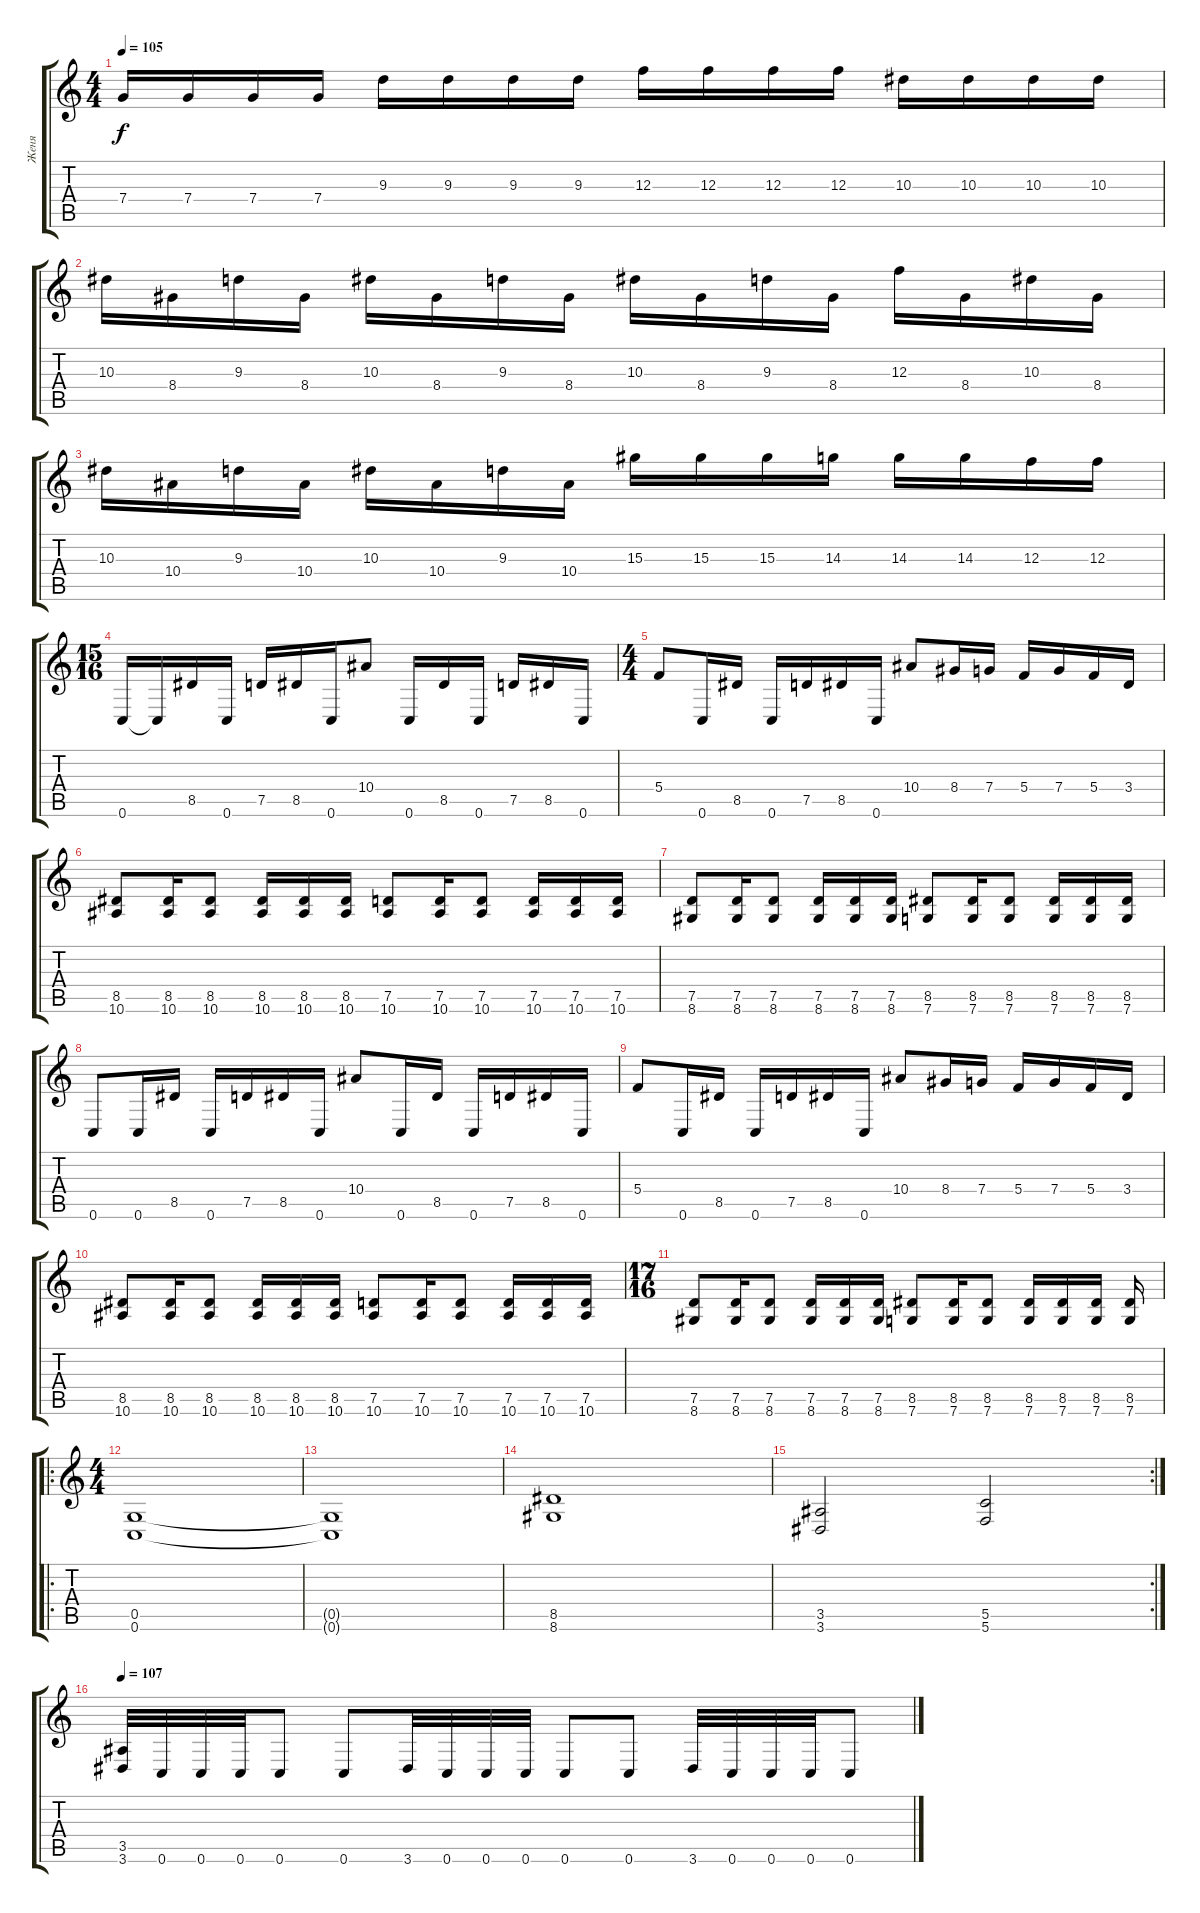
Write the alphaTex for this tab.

\track ("Женя" "Женя") {instrument overdrivenguitar}
\staff {score tabs}
\tuning (D4 A3 F3 C3 G2 C2) {hide}
\ts (4 4)
\tempo 105
\clef g2
\ks c
7.4.16{dy f} 7.4.16 7.4.16 7.4.16 9.3.16 9.3.16 9.3.16 9.3.16 12.3.16 12.3.16 12.3.16 12.3.16 10.3.16 10.3.16 10.3.16 10.3.16 |
10.3.16 8.4.16 9.3.16 8.4.16 10.3.16 8.4.16 9.3.16 8.4.16 10.3.16 8.4.16 9.3.16 8.4.16 12.3.16 8.4.16 10.3.16 8.4.16 |
10.3.16 10.4.16 9.3.16 10.4.16 10.3.16 10.4.16 9.3.16 10.4.16 15.3.16 15.3.16 15.3.16 14.3.16 14.3.16 14.3.16 12.3.16 12.3.16 |
\ts (15 16)
0.6.16 0.6{t}.16 8.5.16 0.6.16 7.5.16 8.5.16 0.6.16 10.4.8 0.6.16 8.5.16 0.6.16 7.5.16 8.5.16 0.6.16 |
\ts (4 4)
5.4.8 0.6.16 8.5.16 0.6.16 7.5.16 8.5.16 0.6.16 10.4.8 8.4.16 7.4.16 5.4.16 7.4.16 5.4.16 3.4.16 |
(8.5 10.6).8 (8.5 10.6).16 (8.5 10.6).8 (8.5 10.6).16 (8.5 10.6).16 (8.5 10.6).16 (7.5 10.6).8 (7.5 10.6).16 (7.5 10.6).8 (7.5 10.6).16 (7.5 10.6).16 (7.5 10.6).16 |
(7.5 8.6).8 (7.5 8.6).16 (7.5 8.6).8 (7.5 8.6).16 (7.5 8.6).16 (7.5 8.6).16 (8.5 7.6).8 (8.5 7.6).16 (8.5 7.6).8 (8.5 7.6).16 (8.5 7.6).16 (8.5 7.6).16 |
0.6.8 0.6.16 8.5.16 0.6.16 7.5.16 8.5.16 0.6.16 10.4.8 0.6.16 8.5.16 0.6.16 7.5.16 8.5.16 0.6.16 |
5.4.8 0.6.16 8.5.16 0.6.16 7.5.16 8.5.16 0.6.16 10.4.8 8.4.16 7.4.16 5.4.16 7.4.16 5.4.16 3.4.16 |
(8.5 10.6).8 (8.5 10.6).16 (8.5 10.6).8 (8.5 10.6).16 (8.5 10.6).16 (8.5 10.6).16 (7.5 10.6).8 (7.5 10.6).16 (7.5 10.6).8 (7.5 10.6).16 (7.5 10.6).16 (7.5 10.6).16 |
\ts (17 16)
(7.5 8.6).8 (7.5 8.6).16 (7.5 8.6).8 (7.5 8.6).16 (7.5 8.6).16 (7.5 8.6).16 (8.5 7.6).8 (8.5 7.6).16 (8.5 7.6).8 (8.5 7.6).16 (8.5 7.6).16 (8.5 7.6).16 (8.5 7.6).16 |
\ro
\ts (4 4)
(0.5 0.6).1 |
(0.5{t} 0.6{t}).1 |
(8.5 8.6).1 |
\rc 2
(3.5 3.6).2 (5.5 5.6).2 |
\tempo 115
\tempo 107
(3.5 3.6).32 0.6.32 0.6.32 0.6.32 0.6.8 0.6.8 3.6.32 0.6.32 0.6.32 0.6.32 0.6.8 0.6.8 3.6.32 0.6.32 0.6.32 0.6.32 0.6.8
